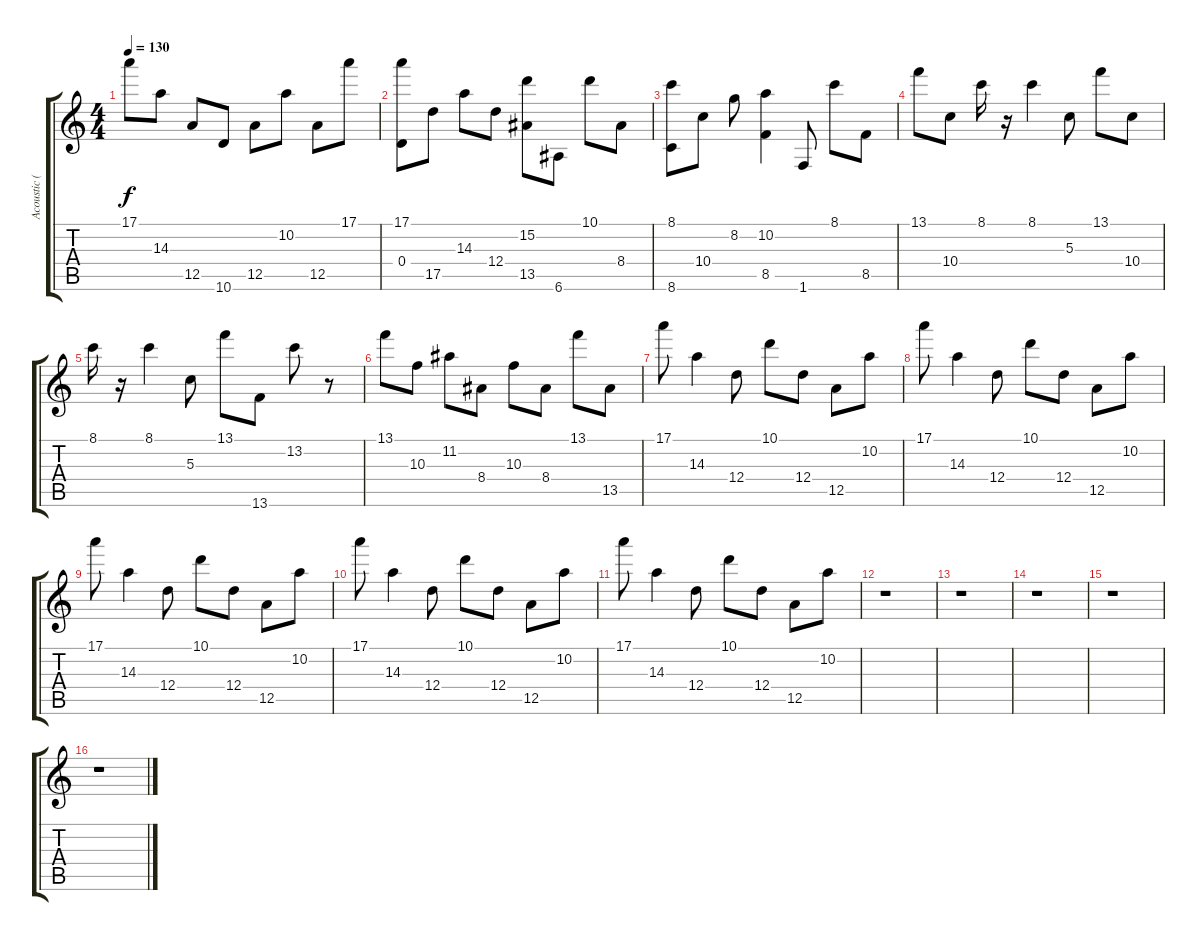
\track ("Acoustic (nylon)" "Acoustic (") {instrument acousticguitarnylon}
\staff {score tabs}
\tuning (E4 B3 G3 D3 A2 E2) {hide}
\ts (4 4)
\tempo 130
\clef g2
\ks c
17.1.8{dy f} 14.3.8 12.5.8 10.6.8 12.5.8 10.2.8 12.5.8 17.1.8 |
(17.1 0.4).8 17.5.8 14.3.8 12.4.8 (15.2 13.5).8 6.6.8 10.1.8 8.4.8 |
(8.1 8.6).8 10.4.8 8.2.8 (10.2 8.5).4 1.6.8 8.1.8 8.5.8 |
13.1.8 10.4.8 8.1.16 r.16 8.1.4 5.3.8 13.1.8 10.4.8 |
8.1.16 r.16 8.1.4 5.3.8 13.1.8 13.6.8 13.2.8 r.8 |
13.1.8 10.3.8 11.2.8 8.4.8 10.3.8 8.4.8 13.1.8 13.5.8 |
17.1.8 14.3.4 12.4.8 10.1.8 12.4.8 12.5.8 10.2.8 |
17.1.8 14.3.4 12.4.8 10.1.8 12.4.8 12.5.8 10.2.8 |
17.1.8 14.3.4 12.4.8 10.1.8 12.4.8 12.5.8 10.2.8 |
17.1.8 14.3.4 12.4.8 10.1.8 12.4.8 12.5.8 10.2.8 |
17.1.8 14.3.4 12.4.8 10.1.8 12.4.8 12.5.8 10.2.8 |
r.1 |
r.1 |
r.1 |
r.1 |
r.1
